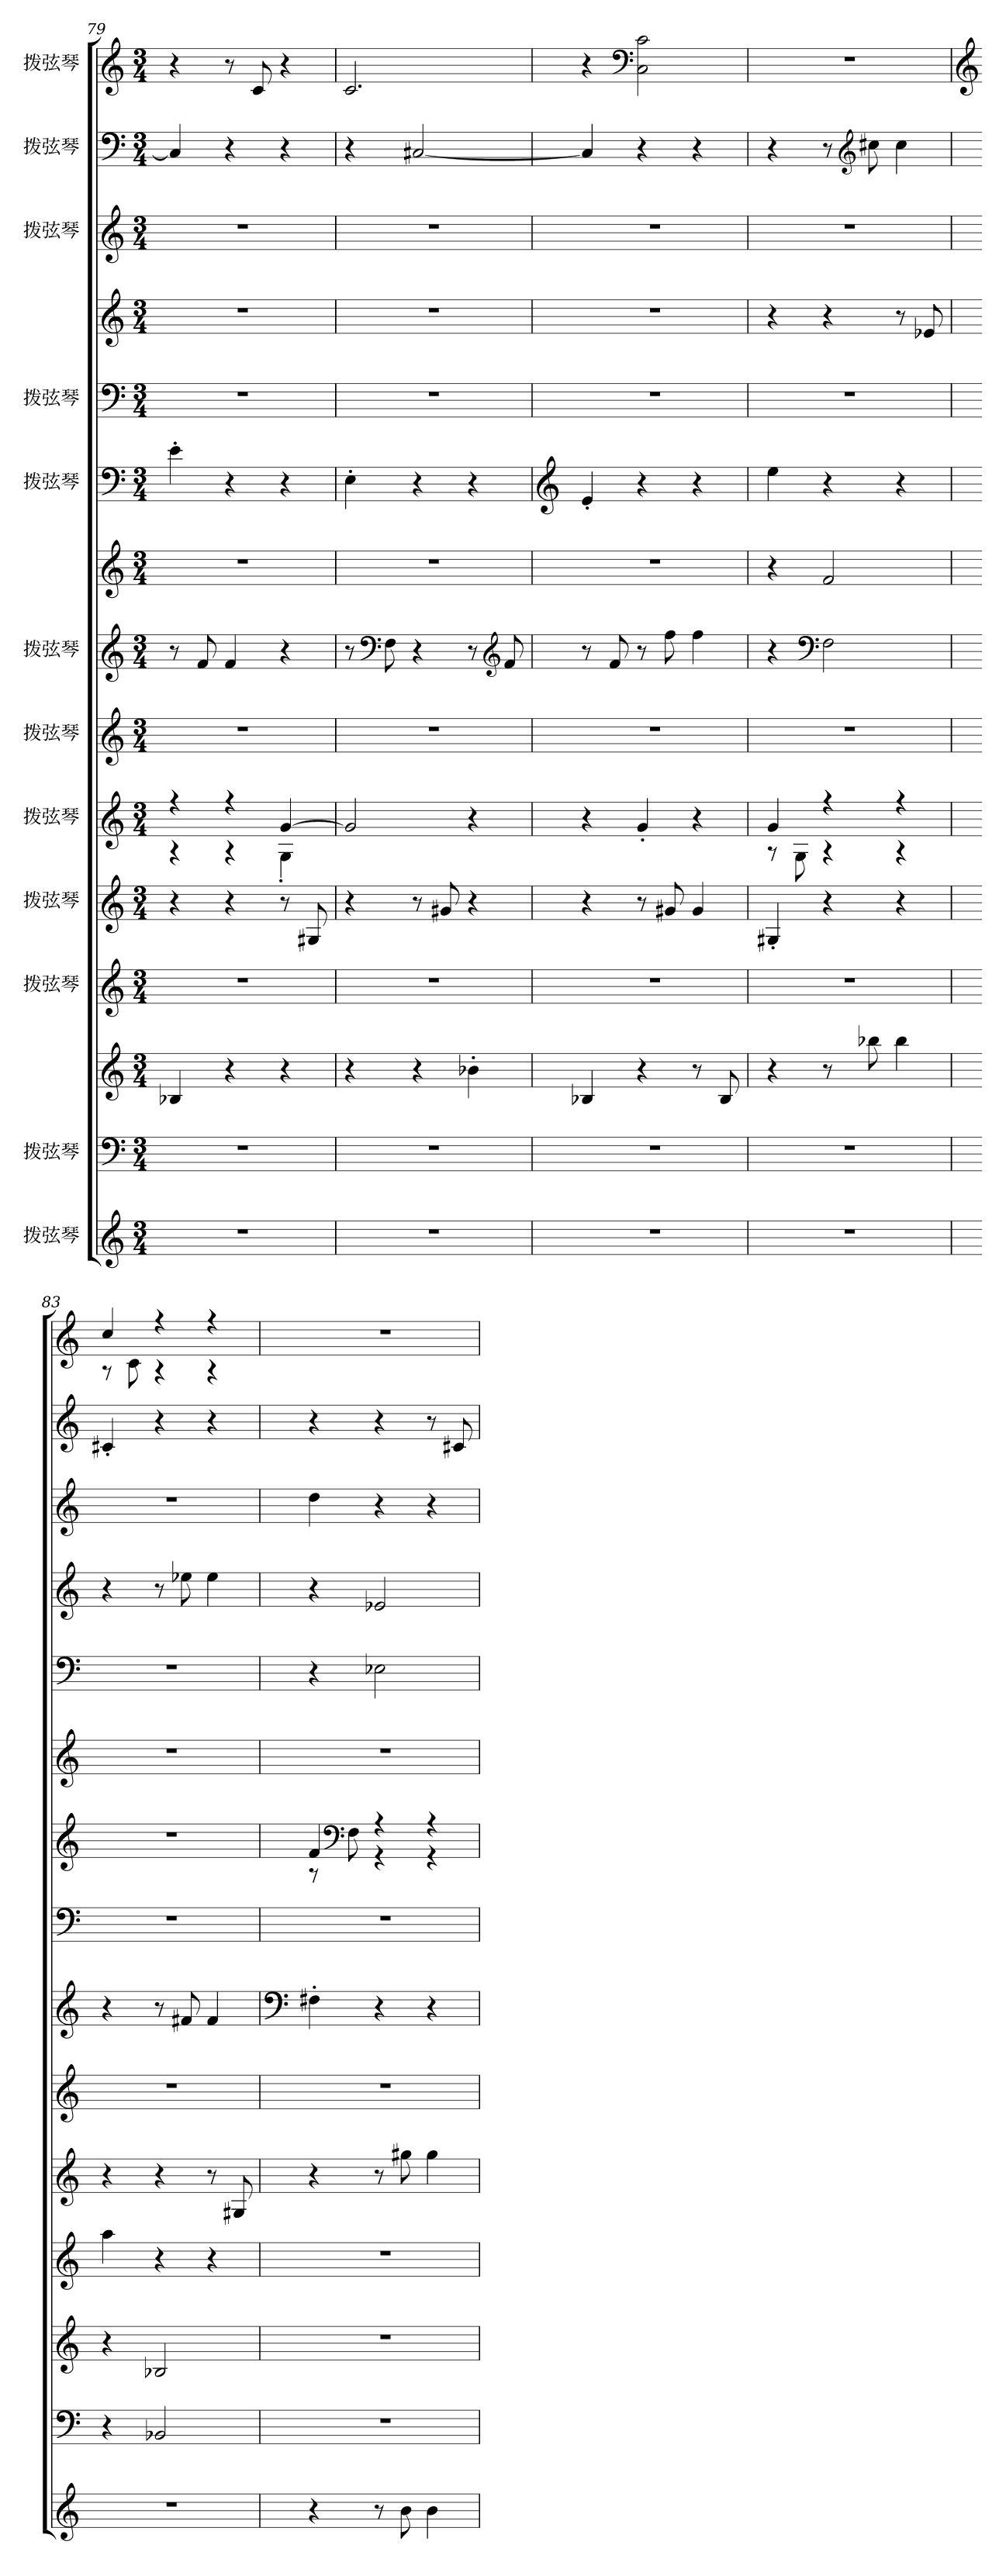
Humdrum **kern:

**kern	**kern	**kern	**kern	**kern	**kern	**kern	**kern	**kern	**kern	**kern	**kern	**kern	**kern	**kern
*part12	*part11	*part11	*part10	*part9	*part8	*part7	*part6	*part6	*part5	*part4	*part4	*part3	*part2	*part1
*staff15	*staff14	*staff13	*staff12	*staff11	*staff10	*staff9	*staff8	*staff7	*staff6	*staff5	*staff4	*staff3	*staff2	*staff1
*I"拨弦琴	*I"拨弦琴	*	*I"拨弦琴	*I"拨弦琴	*I"拨弦琴	*I"拨弦琴	*I"拨弦琴	*	*I"拨弦琴	*I"拨弦琴	*	*I"拨弦琴	*I"拨弦琴	*I"拨弦琴
*clefG2	*clefF4	*clefG2	*clefG2	*clefG2	*clefG2	*clefG2	*clefG2	*clefG2	*clefF4	*clefF4	*clefG2	*clefG2	*clefF4	*clefG2
*k[]	*k[]	*k[]	*k[]	*k[]	*k[]	*k[]	*k[]	*k[]	*k[]	*k[]	*k[]	*k[]	*k[]	*k[]
*M3/4	*M3/4	*M3/4	*M3/4	*M3/4	*M3/4	*M3/4	*M3/4	*M3/4	*M3/4	*M3/4	*M3/4	*M3/4	*M3/4	*M3/4
=79	=79	=79	=79	=79	=79	=79	=79	=79	=79	=79	=79	=79	=79	=79
*	*	*	*	*	*^	*	*	*	*	*	*	*	*	*
2.r	2.r	4B-X/	2.r	4r	4r	4r	2.r	8r	2.r	4e'\	2.r	2.r	2.r	4C#/]	4r
.	.	.	.	.	.	.	.	8f/	.	.	.	.	.	.	.
.	.	4r	.	4r	4r	4r	.	4f/	.	4r	.	.	.	4r	8r
.	.	.	.	.	.	.	.	.	.	.	.	.	.	.	8c/
.	.	4r	.	8r	[4g/	4G'\	.	4r	.	4r	.	.	.	4r	4r
.	.	.	.	8G#X/	.	.	.	.	.	.	.	.	.	.	.
*	*	*	*	*	*v	*v	*	*	*	*	*	*	*	*	*
!!LO:PB:g=z
=80	=80	=80	=80	=80	=80	=80	=80	=80	=80	=80	=80	=80	=80	=80
2.r	2.r	4r	2.r	4r	2g/]	2.r	8r	2.r	4E'\	2.r	2.r	2.r	4r	2.c/
*	*	*	*	*	*	*	*clefF4	*	*	*	*	*	*	*
.	.	.	.	.	.	.	8F\	.	.	.	.	.	.	.
.	.	4r	.	8r	.	.	4r	.	4r	.	.	.	[2C#X/	.
.	.	.	.	8g#X/	.	.	.	.	.	.	.	.	.	.
.	.	4b-X'\	.	4r	4r	.	8r	.	4r	.	.	.	.	.
*	*	*	*	*	*	*	*clefG2	*	*	*	*	*	*	*
.	.	.	.	.	.	.	8f/	.	.	.	.	.	.	.
=81	=81	=81	=81	=81	=81	=81	=81	=81	=81	=81	=81	=81	=81	=81
*	*	*	*	*	*	*	*	*	*clefG2	*	*	*	*	*
2.r	2.r	4B-X/	2.r	4r	4r	2.r	8r	2.r	4e'/	2.r	2.r	2.r	4C#/]	4r
.	.	.	.	.	.	.	8f/	.	.	.	.	.	.	.
*	*	*	*	*	*	*	*	*	*	*	*	*	*	*clefF4
.	.	4r	.	8r	4g'/	.	8r	.	4r	.	.	.	4r	2C\ 2c\
.	.	.	.	8g#X/	.	.	8ff\	.	.	.	.	.	.	.
.	.	8r	.	4g#/	4r	.	4ff\	.	4r	.	.	.	4r	.
.	.	8B-/	.	.	.	.	.	.	.	.	.	.	.	.
=82	=82	=82	=82	=82	=82	=82	=82	=82	=82	=82	=82	=82	=82	=82
*	*	*	*	*	*^	*	*	*	*	*	*	*	*	*
2.r	2.r	4r	2.r	4G#X'/	4g/	8r	2.r	4r	4r	4ee\	2.r	4r	2.r	4r	2.r
.	.	.	.	.	.	8G\	.	.	.	.	.	.	.	.	.
*	*	*	*	*	*	*	*	*clefF4	*	*	*	*	*	*	*
.	.	8r	.	4r	4r	4r	.	2F\	2f/	4r	.	4r	.	8r	.
*	*	*	*	*	*	*	*	*	*	*	*	*	*	*clefG2	*
.	.	8bb-X\	.	.	.	.	.	.	.	.	.	.	.	8cc#X\	.
.	.	4bb-\	.	4r	4r	4r	.	.	.	4r	.	8r	.	4cc#\	.
.	.	.	.	.	.	.	.	.	.	.	.	8e-X/	.	.	.
*	*	*	*	*	*v	*v	*	*	*	*	*	*	*	*	*
!!LO:PB:g=z
=83	=83	=83	=83	=83	=83	=83	=83	=83	=83	=83	=83	=83	=83	=83
*	*	*	*	*	*	*	*	*	*	*	*	*	*	*clefG2
*	*	*	*	*	*	*	*	*	*	*	*	*	*	*^
2.r	4r	4r	4aa\	4r	2.r	4r	2.r	2.r	2.r	2.r	4r	2.r	4c#X'/	4cc/	8r
.	.	.	.	.	.	.	.	.	.	.	.	.	.	.	8c\
.	2BB-X/	2B-X/	4r	4r	.	8r	.	.	.	.	8r	.	4r	4r	4r
.	.	.	.	.	.	8f#X/	.	.	.	.	8ee-X\	.	.	.	.
.	.	.	4r	8r	.	4f#/	.	.	.	.	4ee-\	.	4r	4r	4r
.	.	.	.	8G#X/	.	.	.	.	.	.	.	.	.	.	.
*	*	*	*	*	*	*	*	*	*	*	*	*	*	*v	*v
=84	=84	=84	=84	=84	=84	=84	=84	=84	=84	=84	=84	=84	=84	=84
*	*	*	*	*	*	*clefF4	*	*	*	*	*	*	*	*
*	*	*	*	*	*	*	*	*^	*	*	*	*	*	*
4r	2.r	2.r	2.r	4r	2.r	4F#X'\	2.r	4f/	8r	2.r	4r	4r	4dd\	4r	2.r
*	*	*	*	*	*	*	*	*clefF4	*	*	*	*	*	*	*
.	.	.	.	.	.	.	.	.	8F\	.	.	.	.	.	.
8r	.	.	.	8r	.	4r	.	4r	4r	.	2E-X\	2e-X/	4r	4r	.
8b\	.	.	.	8gg#X\	.	.	.	.	.	.	.	.	.	.	.
4b\	.	.	.	4gg#\	.	4r	.	4r	4r	.	.	.	4r	8r	.
.	.	.	.	.	.	.	.	.	.	.	.	.	.	8c#X/	.
*	*	*	*	*	*	*	*	*v	*v	*	*	*	*	*	*
=	=	=	=	=	=	=	=	=	=	=	=	=	=	=
*-	*-	*-	*-	*-	*-	*-	*-	*-	*-	*-	*-	*-	*-	*-
